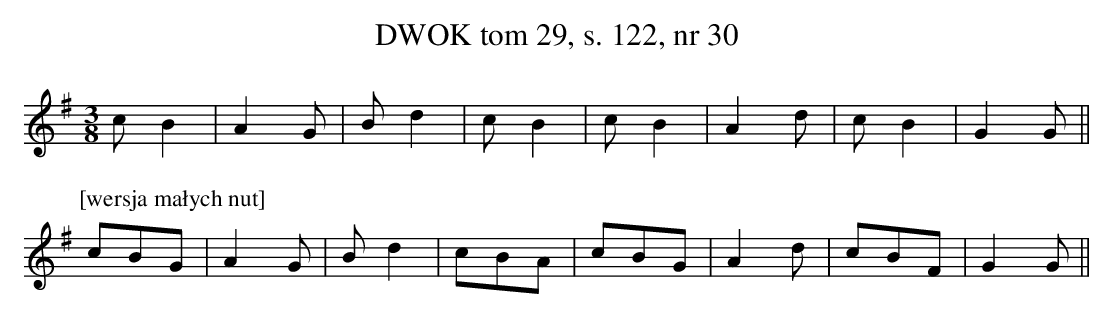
X:1
T: DWOK tom 29, s. 122, nr 30
L:1/8
M:3/8
K:G
cB2|A2G|Bd2|cB2|cB2|A2d|cB2|G2G||
P:[wersja małych nut]
cBG|A2G|Bd2|cBA|cBG|A2d|cBF|G2G||
